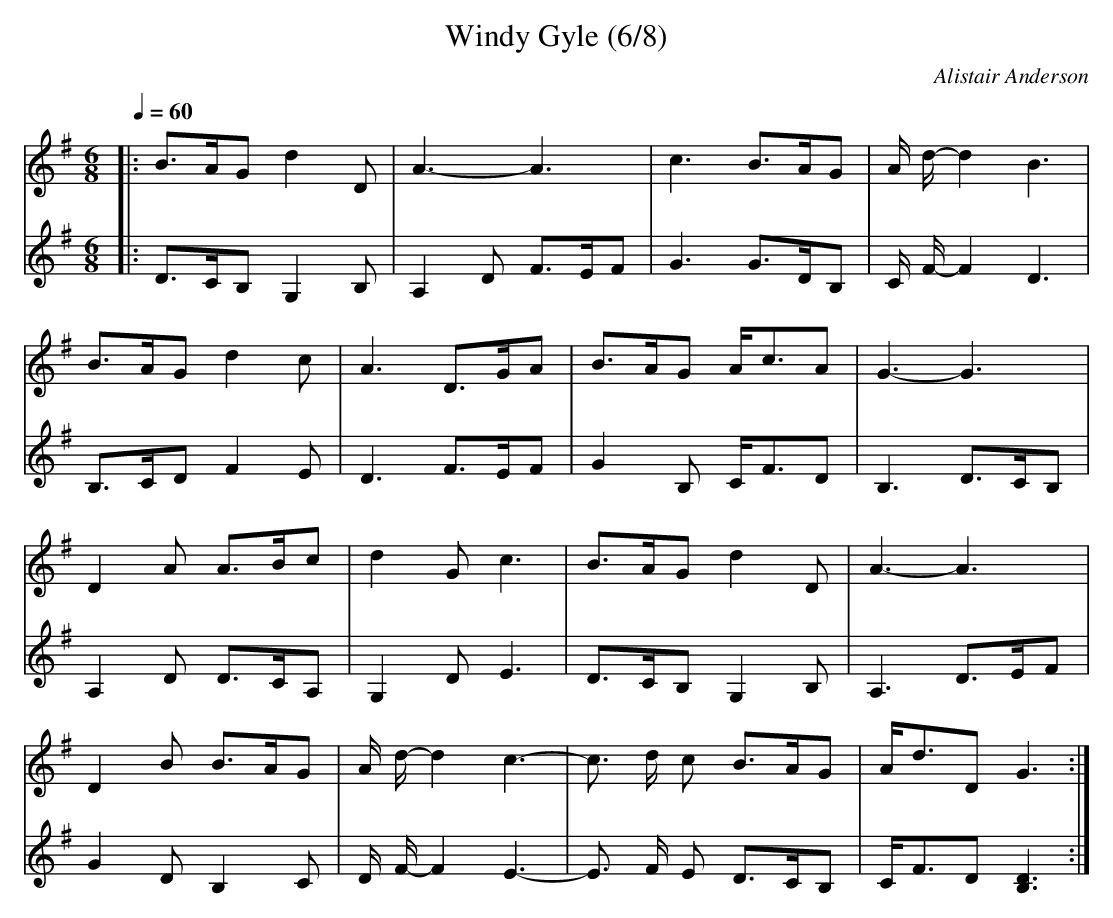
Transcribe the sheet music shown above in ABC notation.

X:1
T:Windy Gyle (6/8)
C:Alistair Anderson
Q:1/4=60
M:6/8
L:1/16
K:G
V:1
|:B3AG2 d4 D2 | A6-A6 | c6 B3AG2 | A d-d4 B6 |
B3AG2 d4 c2 | A6 D3GA2 | B3AG2 Ac3A2 | G6-G6 |
D4 A2 A3Bc2 | d4 G2 c6 | B3AG2 d4 D2 | A6-A6 |
D4 B2 B3AG2 | A d-d4 c6-|c3 d c2 B3AG2 | Ad3D2 G6 :|
V:2
|:D3CB,2 G,4B,2 | A,4 D2 F3EF2 | G6 G3DB,2 | C F-F4 D6 |
B,3CD2 F4 E2 |D6 F3EF2 | G4 B,2 CF3D2 | B,6 D3CB,2 |
A,4 D2 D3CA,2 | G,4 D2 E6 | D3CB,2 G,4 B,2 | A,6 D3EF2 |
G4 D2 B,4 C2 | D F-F4 E6-|E3 F E2 D3CB,2 |CF3D2 [D6B,6]:|
